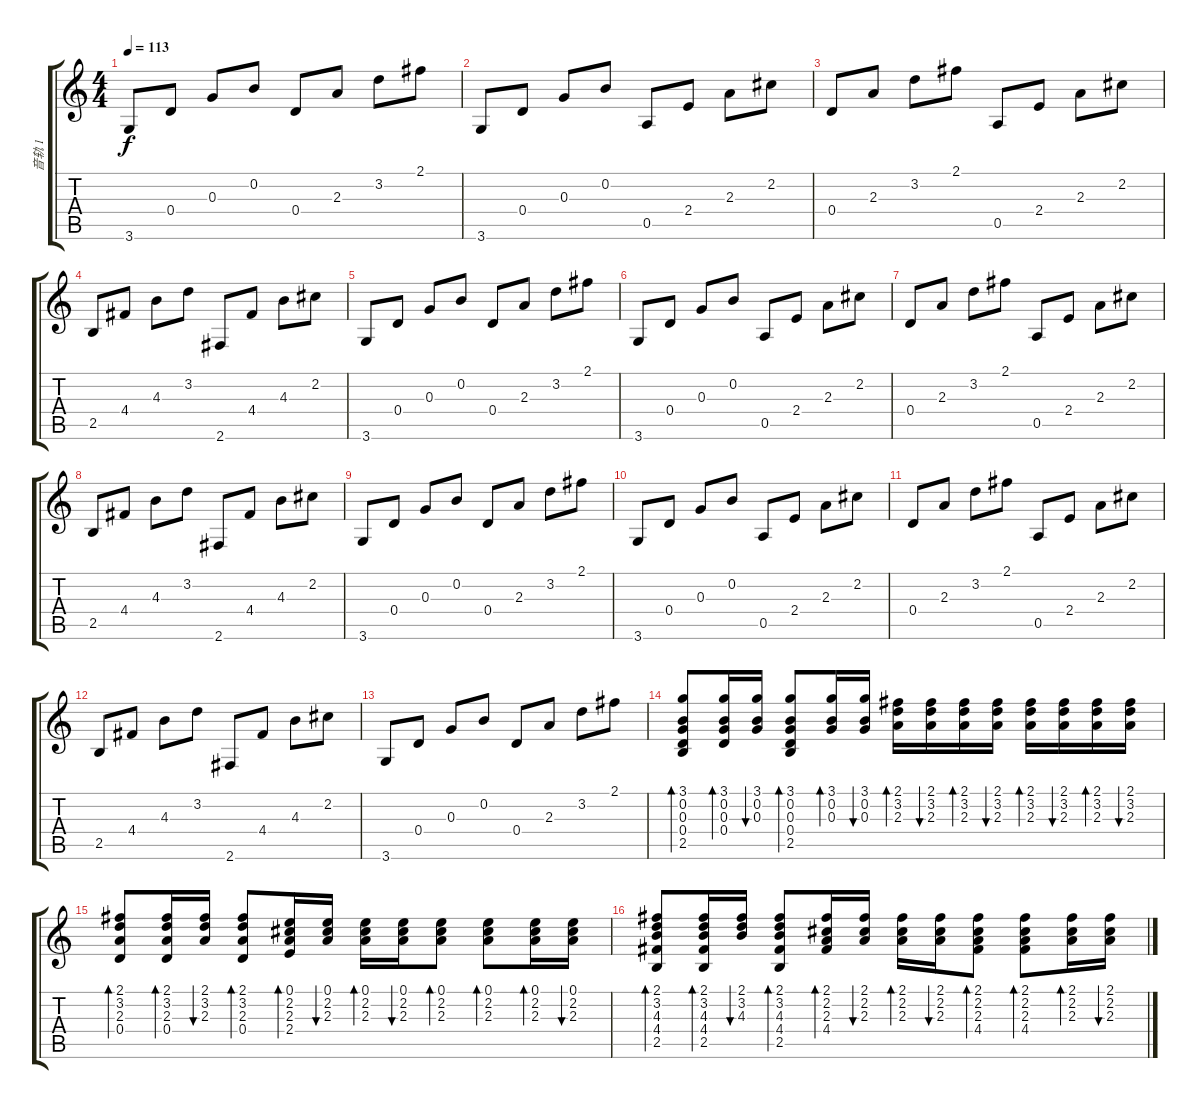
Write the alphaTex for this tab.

\track ("音轨 1" "音轨 1") {instrument acousticguitarsteel}
\staff {score tabs}
\tuning (E4 B3 G3 D3 A2 E2) {hide}
\ts (4 4)
\tempo 113
\clef g2
\ks c
3.6.8{dy f} 0.4.8 0.3.8 0.2.8 0.4.8 2.3.8 3.2.8 2.1.8 |
3.6.8 0.4.8 0.3.8 0.2.8 0.5.8 2.4.8 2.3.8 2.2.8 |
0.4.8 2.3.8 3.2.8 2.1.8 0.5.8 2.4.8 2.3.8 2.2.8 |
2.5.8 4.4.8 4.3.8 3.2.8 2.6.8 4.4.8 4.3.8 2.2.8 |
3.6.8 0.4.8 0.3.8 0.2.8 0.4.8 2.3.8 3.2.8 2.1.8 |
3.6.8 0.4.8 0.3.8 0.2.8 0.5.8 2.4.8 2.3.8 2.2.8 |
0.4.8 2.3.8 3.2.8 2.1.8 0.5.8 2.4.8 2.3.8 2.2.8 |
2.5.8 4.4.8 4.3.8 3.2.8 2.6.8 4.4.8 4.3.8 2.2.8 |
3.6.8 0.4.8 0.3.8 0.2.8 0.4.8 2.3.8 3.2.8 2.1.8 |
3.6.8 0.4.8 0.3.8 0.2.8 0.5.8 2.4.8 2.3.8 2.2.8 |
0.4.8 2.3.8 3.2.8 2.1.8 0.5.8 2.4.8 2.3.8 2.2.8 |
2.5.8 4.4.8 4.3.8 3.2.8 2.6.8 4.4.8 4.3.8 2.2.8 |
3.6.8 0.4.8 0.3.8 0.2.8 0.4.8 2.3.8 3.2.8 2.1.8 |
(3.1 0.2 0.3 0.4 2.5).8{bd 60} (3.1 0.2 0.3 0.4).16{bd 60} (3.1 0.2 0.3).16{bu 60} (3.1 0.2 0.3 0.4 2.5).8{bd 60} (3.1 0.2 0.3).16{bd 60} (3.1 0.2 0.3).16{bu 60} (2.1 3.2 2.3).16{bd 60} (2.1 3.2 2.3).16{bu 60} (2.1 3.2 2.3).16{bd 60} (2.1 3.2 2.3).16{bu 60} (2.1 3.2 2.3).16{bd 60} (2.1 3.2 2.3).16{bu 60} (2.1 3.2 2.3).16{bd 60} (2.1 3.2 2.3).16{bu 60} |
(2.1 3.2 2.3 0.4).8{bd 60} (2.1 3.2 2.3 0.4).16{bd 60} (2.1 3.2 2.3).16{bu 60} (2.1 3.2 2.3 0.4).8{bd 60} (0.1 2.2 2.3 2.4).16{bd 60} (0.1 2.2 2.3).16{bu 60} (0.1 2.2 2.3).16{bd 60} (0.1 2.2 2.3).16{bu 60} (0.1 2.2 2.3).8{bd 60} (0.1 2.2 2.3).8{bd 60} (0.1 2.2 2.3).16{bd 60} (0.1 2.2 2.3).16{bu 60} |
(2.1 3.2 4.3 4.4 2.5).8{bd 60} (2.1 3.2 4.3 4.4 2.5).16{bd 60} (2.1 3.2 4.3).16{bu 60} (2.1 3.2 4.3 4.4 2.5).8{bd 60} (2.1 2.2 2.3 4.4).16{bd 60} (2.1 2.2 2.3).16{bu 60} (2.1 2.2 2.3).16{bd 60} (2.1 2.2 2.3).16{bu 60} (2.1 2.2 2.3 4.4).8{bd 60} (2.1 2.2 2.3 4.4).8{bd 60} (2.1 2.2 2.3).16{bd 60} (2.1 2.2 2.3).16{bu 60}
